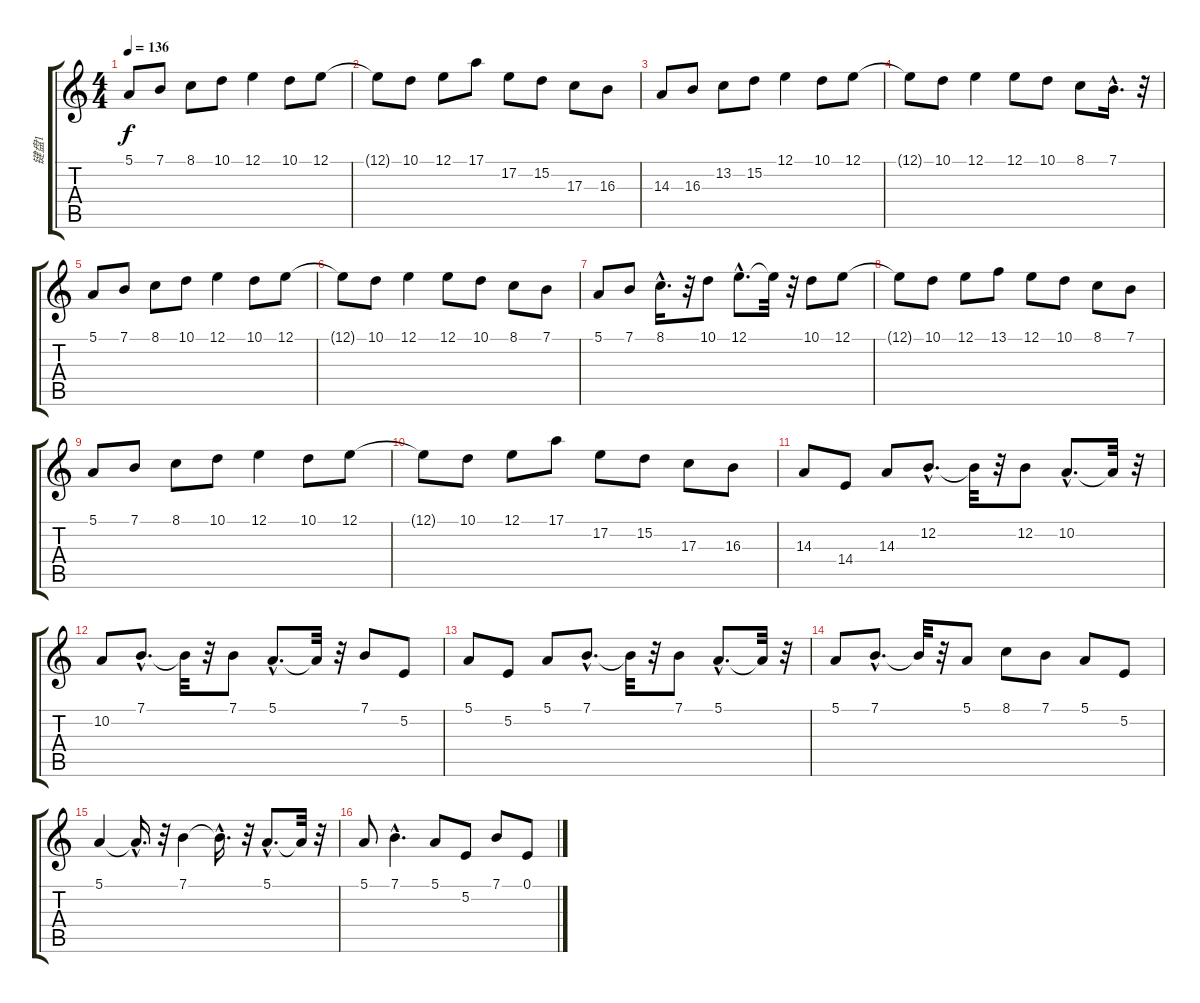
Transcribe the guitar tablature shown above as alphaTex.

\track ("键盘1" "键盘1") {instrument percussiveorgan}
\staff {score tabs}
\tuning (E4 B3 G3 D3 A2 E2) {hide}
\ts (4 4)
\tempo 136
\clef g2
\ks c
5.1.8{dy f} 7.1.8 8.1.8 10.1.8 12.1.4 10.1.8 12.1.8 |
12.1{t}.8 10.1.8 12.1.8 17.1.8 17.2.8 15.2.8 17.3.8 16.3.8 |
14.3.8 16.3.8 13.2.8 15.2.8 12.1.4 10.1.8 12.1.8 |
12.1{t}.8 10.1.8 12.1.4 12.1.8 10.1.8 8.1.8 7.1{hac}.16{d} r.32 |
5.1.8 7.1.8 8.1.8 10.1.8 12.1.4 10.1.8 12.1.8 |
12.1{t}.8 10.1.8 12.1.4 12.1.8 10.1.8 8.1.8 7.1.8 |
5.1.8 7.1.8 8.1{hac}.16{d} r.32 10.1.8 12.1{hac}.8{d} 12.1{t}.32 r.32 10.1.8 12.1.8 |
12.1{t}.8 10.1.8 12.1.8 13.1.8 12.1.8 10.1.8 8.1.8 7.1.8 |
5.1.8 7.1.8 8.1.8 10.1.8 12.1.4 10.1.8 12.1.8 |
12.1{t}.8 10.1.8 12.1.8 17.1.8 17.2.8 15.2.8 17.3.8 16.3.8 |
14.3.8 14.4.8 14.3.8 12.2{hac}.8{d} 12.2{t}.32 r.32 12.2.8 10.2{hac}.8{d} 10.2{t}.32 r.32 |
10.2.8 7.1{hac}.8{d} 7.1{t}.32 r.32 7.1.8 5.1{hac}.8{d} 5.1{t}.32 r.32 7.1.8 5.2.8 |
5.1.8 5.2.8 5.1.8 7.1{hac}.8{d} 7.1{t}.32 r.32 7.1.8 5.1{hac}.8{d} 5.1{t}.32 r.32 |
5.1.8 7.1{hac}.8{d} 7.1{t}.32 r.32 5.1.8 8.1.8 7.1.8 5.1.8 5.2.8 |
5.1.4 5.1{hac t}.16{d} r.32 7.1.4 7.1{hac t}.16{d} r.32 5.1{hac}.8{d} 5.1{t}.32 r.32 |
5.1.8 7.1{hac}.4{d} 5.1.8 5.2.8 7.1.8 0.1.8
